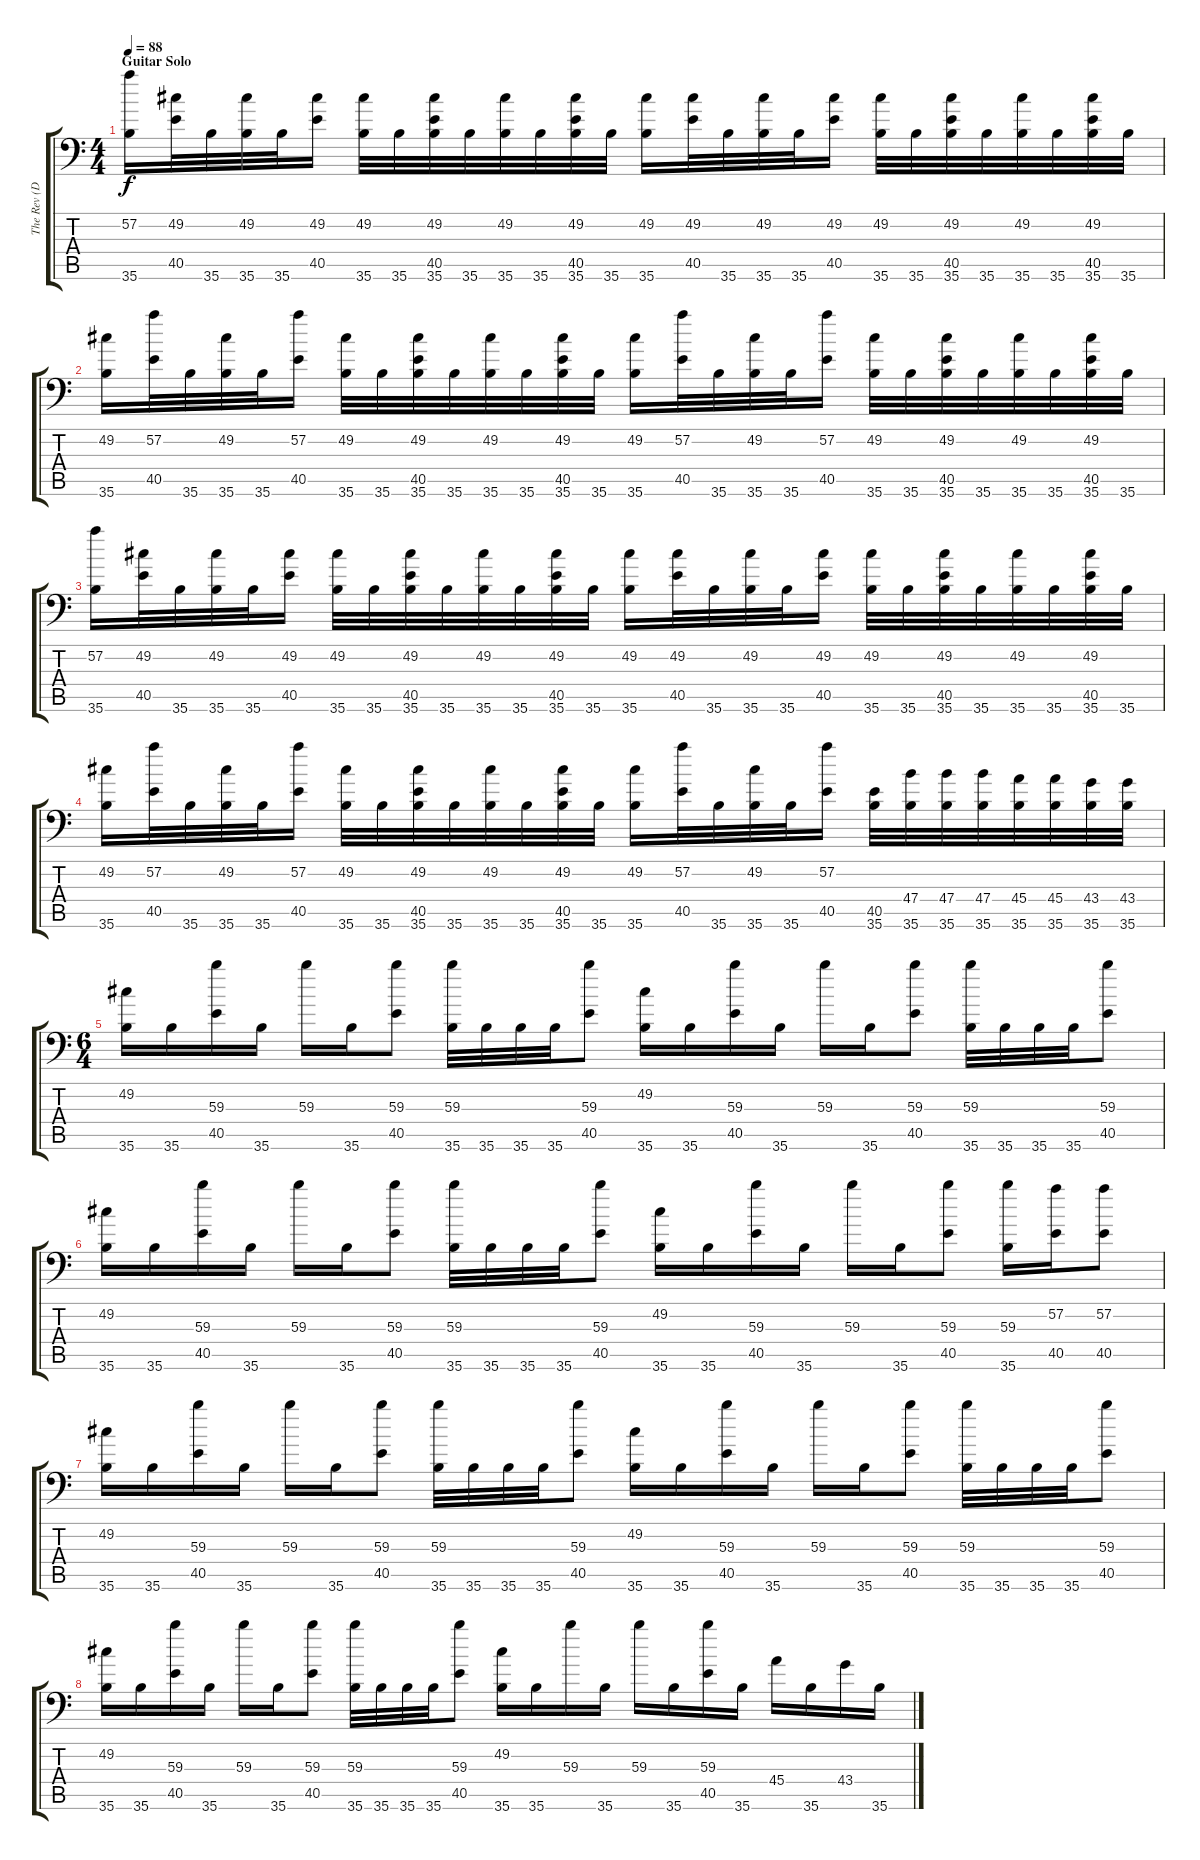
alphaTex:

\track ("The Rev (Drums)" "The Rev (D") {instrument acousticgrandpiano}
\staff {score tabs}
\tuning (C-1 C-1 C-1 C-1 C-1 C-1) {hide}
\ts (4 4)
\section ("" "Guitar Solo")
\tempo 88
\clef f4
\ks c
(57.2 35.6).16{dy f} (49.2 40.5).32 35.6.32 (49.2 35.6).32 35.6.32 (49.2 40.5).16 (49.2 35.6).32 35.6.32 (49.2 40.5 35.6).32 35.6.32 (49.2 35.6).32 35.6.32 (49.2 40.5 35.6).32 35.6.32 (49.2 35.6).16 (49.2 40.5).32 35.6.32 (49.2 35.6).32 35.6.32 (49.2 40.5).16 (49.2 35.6).32 35.6.32 (49.2 40.5 35.6).32 35.6.32 (49.2 35.6).32 35.6.32 (49.2 40.5 35.6).32 35.6.32 |
(49.2 35.6).16 (57.2 40.5).32 35.6.32 (49.2 35.6).32 35.6.32 (57.2 40.5).16 (49.2 35.6).32 35.6.32 (49.2 40.5 35.6).32 35.6.32 (49.2 35.6).32 35.6.32 (49.2 40.5 35.6).32 35.6.32 (49.2 35.6).16 (57.2 40.5).32 35.6.32 (49.2 35.6).32 35.6.32 (57.2 40.5).16 (49.2 35.6).32 35.6.32 (49.2 40.5 35.6).32 35.6.32 (49.2 35.6).32 35.6.32 (49.2 40.5 35.6).32 35.6.32 |
(57.2 35.6).16 (49.2 40.5).32 35.6.32 (49.2 35.6).32 35.6.32 (49.2 40.5).16 (49.2 35.6).32 35.6.32 (49.2 40.5 35.6).32 35.6.32 (49.2 35.6).32 35.6.32 (49.2 40.5 35.6).32 35.6.32 (49.2 35.6).16 (49.2 40.5).32 35.6.32 (49.2 35.6).32 35.6.32 (49.2 40.5).16 (49.2 35.6).32 35.6.32 (49.2 40.5 35.6).32 35.6.32 (49.2 35.6).32 35.6.32 (49.2 40.5 35.6).32 35.6.32 |
(49.2 35.6).16 (57.2 40.5).32 35.6.32 (49.2 35.6).32 35.6.32 (57.2 40.5).16 (49.2 35.6).32 35.6.32 (49.2 40.5 35.6).32 35.6.32 (49.2 35.6).32 35.6.32 (49.2 40.5 35.6).32 35.6.32 (49.2 35.6).16 (57.2 40.5).32 35.6.32 (49.2 35.6).32 35.6.32 (57.2 40.5).16 (40.5 35.6).32 (47.4 35.6).32 (47.4 35.6).32 (47.4 35.6).32 (45.4 35.6).32 (45.4 35.6).32 (43.4 35.6).32 (43.4 35.6).32 |
\ts (6 4)
\section ("" "")
(49.2 35.6).16 35.6.16 (59.3 40.5).16 35.6.16 59.3.16 35.6.16 (59.3 40.5).8 (59.3 35.6).32 35.6.32 35.6.32 35.6.32 (59.3 40.5).8 (49.2 35.6).16 35.6.16 (59.3 40.5).16 35.6.16 59.3.16 35.6.16 (59.3 40.5).8 (59.3 35.6).32 35.6.32 35.6.32 35.6.32 (59.3 40.5).8 |
(49.2 35.6).16 35.6.16 (59.3 40.5).16 35.6.16 59.3.16 35.6.16 (59.3 40.5).8 (59.3 35.6).32 35.6.32 35.6.32 35.6.32 (59.3 40.5).8 (49.2 35.6).16 35.6.16 (59.3 40.5).16 35.6.16 59.3.16 35.6.16 (59.3 40.5).8 (59.3 35.6).16 (57.2 40.5).16 (57.2 40.5).8 |
(49.2 35.6).16 35.6.16 (59.3 40.5).16 35.6.16 59.3.16 35.6.16 (59.3 40.5).8 (59.3 35.6).32 35.6.32 35.6.32 35.6.32 (59.3 40.5).8 (49.2 35.6).16 35.6.16 (59.3 40.5).16 35.6.16 59.3.16 35.6.16 (59.3 40.5).8 (59.3 35.6).32 35.6.32 35.6.32 35.6.32 (59.3 40.5).8 |
(49.2 35.6).16 35.6.16 (59.3 40.5).16 35.6.16 59.3.16 35.6.16 (59.3 40.5).8 (59.3 35.6).32 35.6.32 35.6.32 35.6.32 (59.3 40.5).8 (49.2 35.6).16 35.6.16 59.3.16 35.6.16 59.3.16 35.6.16 (59.3 40.5).16 35.6.16 45.4.16 35.6.16 43.4.16 35.6.16
